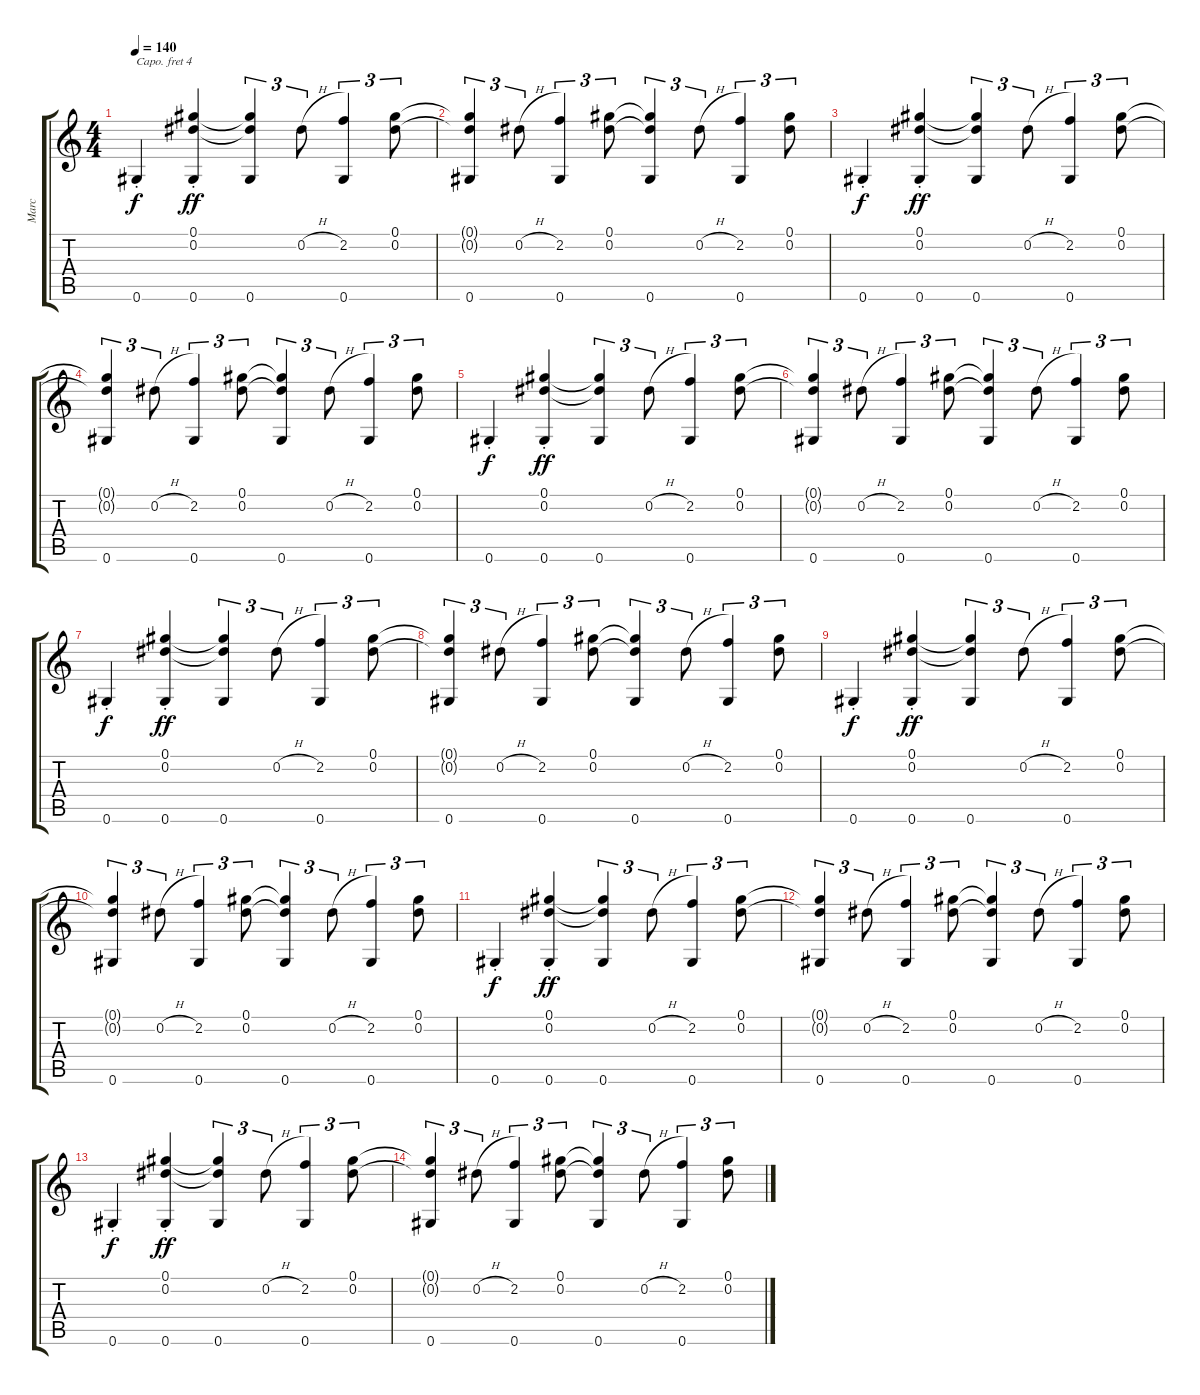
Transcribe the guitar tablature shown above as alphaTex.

\track ("Marc" "Marc") {instrument distortionguitar}
\staff {score tabs}
\capo 4
\tuning (E4 B3 G3 D3 A2 E2) {hide}
\ts (4 4)
\tempo 140
\clef g2
\ks c
0.6{st}.4{dy f} (0.1{st} 0.2{st} 0.6).4{dy ff} (0.1{t} 0.2{t} 0.6).4{tu (3 2)} 0.2{h}.8{tu (3 2)} (2.2 0.6).4{tu (3 2)} (0.1 0.2).8{tu (3 2)} |
(0.1{t} 0.2{t} 0.6).4{tu (3 2)} 0.2{h}.8{tu (3 2)} (2.2 0.6).4{tu (3 2)} (0.1 0.2).8{tu (3 2)} (0.1{t} 0.2{t} 0.6).4{tu (3 2)} 0.2{h}.8{tu (3 2)} (2.2 0.6).4{tu (3 2)} (0.1 0.2).8{tu (3 2)} |
0.6{st}.4{dy f} (0.1{st} 0.2{st} 0.6).4{dy ff} (0.1{t} 0.2{t} 0.6).4{tu (3 2)} 0.2{h}.8{tu (3 2)} (2.2 0.6).4{tu (3 2)} (0.1 0.2).8{tu (3 2)} |
(0.1{t} 0.2{t} 0.6).4{tu (3 2)} 0.2{h}.8{tu (3 2)} (2.2 0.6).4{tu (3 2)} (0.1 0.2).8{tu (3 2)} (0.1{t} 0.2{t} 0.6).4{tu (3 2)} 0.2{h}.8{tu (3 2)} (2.2 0.6).4{tu (3 2)} (0.1 0.2).8{tu (3 2)} |
0.6{st}.4{dy f volume 14} (0.1{st} 0.2{st} 0.6).4{dy ff} (0.1{t} 0.2{t} 0.6).4{tu (3 2)} 0.2{h}.8{tu (3 2)} (2.2 0.6).4{tu (3 2)} (0.1 0.2).8{tu (3 2)} |
(0.1{t} 0.2{t} 0.6).4{tu (3 2)} 0.2{h}.8{tu (3 2)} (2.2 0.6).4{tu (3 2)} (0.1 0.2).8{tu (3 2)} (0.1{t} 0.2{t} 0.6).4{tu (3 2)} 0.2{h}.8{tu (3 2)} (2.2 0.6).4{tu (3 2)} (0.1 0.2).8{tu (3 2)} |
0.6{st}.4{dy f} (0.1{st} 0.2{st} 0.6).4{dy ff} (0.1{t} 0.2{t} 0.6).4{tu (3 2)} 0.2{h}.8{tu (3 2)} (2.2 0.6).4{tu (3 2)} (0.1 0.2).8{tu (3 2)} |
(0.1{t} 0.2{t} 0.6).4{tu (3 2)} 0.2{h}.8{tu (3 2)} (2.2 0.6).4{tu (3 2)} (0.1 0.2).8{tu (3 2)} (0.1{t} 0.2{t} 0.6).4{tu (3 2)} 0.2{h}.8{tu (3 2)} (2.2 0.6).4{tu (3 2)} (0.1 0.2).8{tu (3 2)} |
0.6{st}.4{dy f volume 14} (0.1{st} 0.2{st} 0.6).4{dy ff} (0.1{t} 0.2{t} 0.6).4{tu (3 2)} 0.2{h}.8{tu (3 2)} (2.2 0.6).4{tu (3 2)} (0.1 0.2).8{tu (3 2)} |
(0.1{t} 0.2{t} 0.6).4{tu (3 2)} 0.2{h}.8{tu (3 2)} (2.2 0.6).4{tu (3 2)} (0.1 0.2).8{tu (3 2)} (0.1{t} 0.2{t} 0.6).4{tu (3 2)} 0.2{h}.8{tu (3 2)} (2.2 0.6).4{tu (3 2)} (0.1 0.2).8{tu (3 2)} |
0.6{st}.4{dy f} (0.1{st} 0.2{st} 0.6).4{dy ff} (0.1{t} 0.2{t} 0.6).4{tu (3 2)} 0.2{h}.8{tu (3 2)} (2.2 0.6).4{tu (3 2)} (0.1 0.2).8{tu (3 2)} |
(0.1{t} 0.2{t} 0.6).4{tu (3 2)} 0.2{h}.8{tu (3 2)} (2.2 0.6).4{tu (3 2)} (0.1 0.2).8{tu (3 2)} (0.1{t} 0.2{t} 0.6).4{tu (3 2)} 0.2{h}.8{tu (3 2)} (2.2 0.6).4{tu (3 2)} (0.1 0.2).8{tu (3 2)} |
0.6{st}.4{dy f} (0.1{st} 0.2{st} 0.6).4{dy ff} (0.1{t} 0.2{t} 0.6).4{tu (3 2)} 0.2{h}.8{tu (3 2)} (2.2 0.6).4{tu (3 2)} (0.1 0.2).8{tu (3 2)} |
(0.1{t} 0.2{t} 0.6).4{tu (3 2)} 0.2{h}.8{tu (3 2)} (2.2 0.6).4{tu (3 2)} (0.1 0.2).8{tu (3 2)} (0.1{t} 0.2{t} 0.6).4{tu (3 2)} 0.2{h}.8{tu (3 2)} (2.2 0.6).4{tu (3 2)} (0.1 0.2).8{tu (3 2)}
